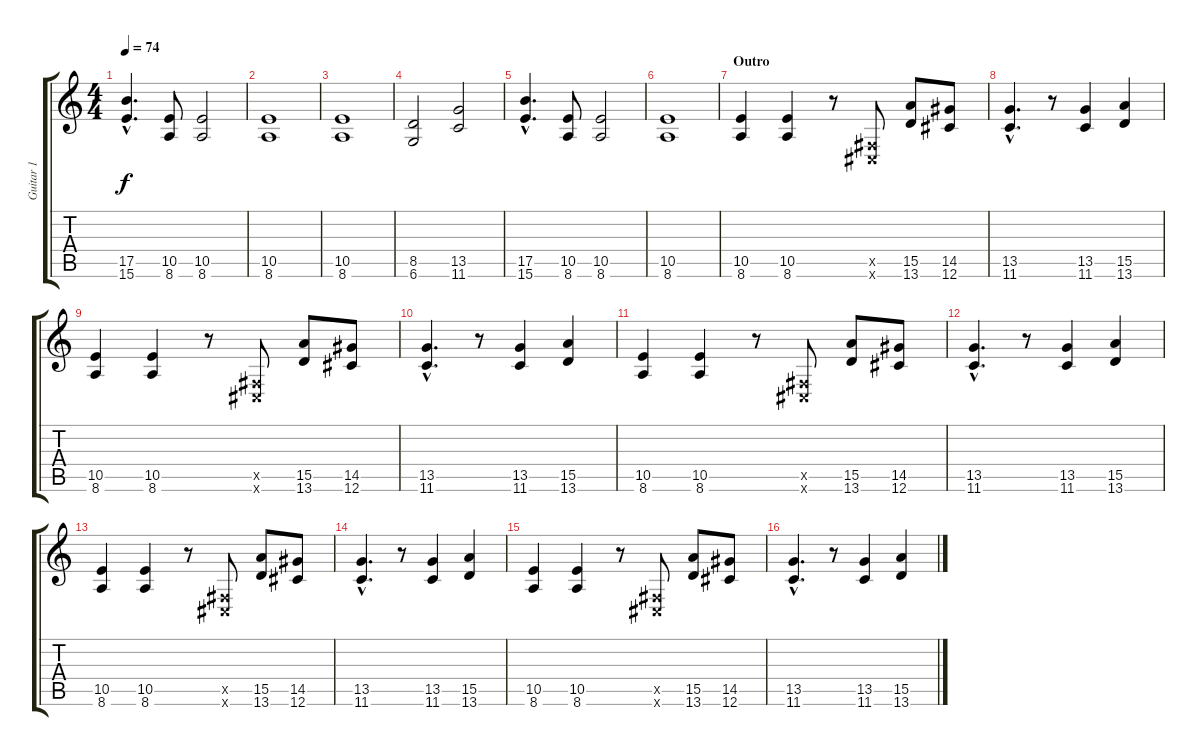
\track ("Guitar 1" "Guitar 1") {instrument distortionguitar}
\staff {score tabs}
\tuning (Db4 Ab3 E3 B2 Gb2 Db2) {hide}
\ts (4 4)
\tempo 74
\clef g2
\ks c
(17.5{hac} 15.6{hac}).4{d dy f} (10.5 8.6).8 (10.5 8.6).2 |
(10.5 8.6).1 |
(10.5 8.6).1 |
(8.5 6.6).2 (13.5 11.6).2 |
(17.5{hac} 15.6{hac}).4{d} (10.5 8.6).8 (10.5 8.6).2 |
(10.5 8.6).1 |
\section ("" "Outro")
(10.5 8.6).4 (10.5 8.6).4 r.8 (0.5{x} 0.6{x}).8 (15.5 13.6).8 (14.5 12.6).8 |
(13.5{hac} 11.6{hac}).4{d} r.8 (13.5 11.6).4 (15.5 13.6).4 |
(10.5 8.6).4 (10.5 8.6).4 r.8 (0.5{x} 0.6{x}).8 (15.5 13.6).8 (14.5 12.6).8 |
(13.5{hac} 11.6{hac}).4{d} r.8 (13.5 11.6).4 (15.5 13.6).4 |
(10.5 8.6).4 (10.5 8.6).4 r.8 (0.5{x} 0.6{x}).8 (15.5 13.6).8 (14.5 12.6).8 |
(13.5{hac} 11.6{hac}).4{d} r.8 (13.5 11.6).4 (15.5 13.6).4 |
(10.5 8.6).4 (10.5 8.6).4 r.8 (0.5{x} 0.6{x}).8 (15.5 13.6).8 (14.5 12.6).8 |
(13.5{hac} 11.6{hac}).4{d} r.8 (13.5 11.6).4 (15.5 13.6).4 |
(10.5 8.6).4 (10.5 8.6).4 r.8 (0.5{x} 0.6{x}).8 (15.5 13.6).8 (14.5 12.6).8 |
(13.5{hac} 11.6{hac}).4{d} r.8 (13.5 11.6).4 (15.5 13.6).4
